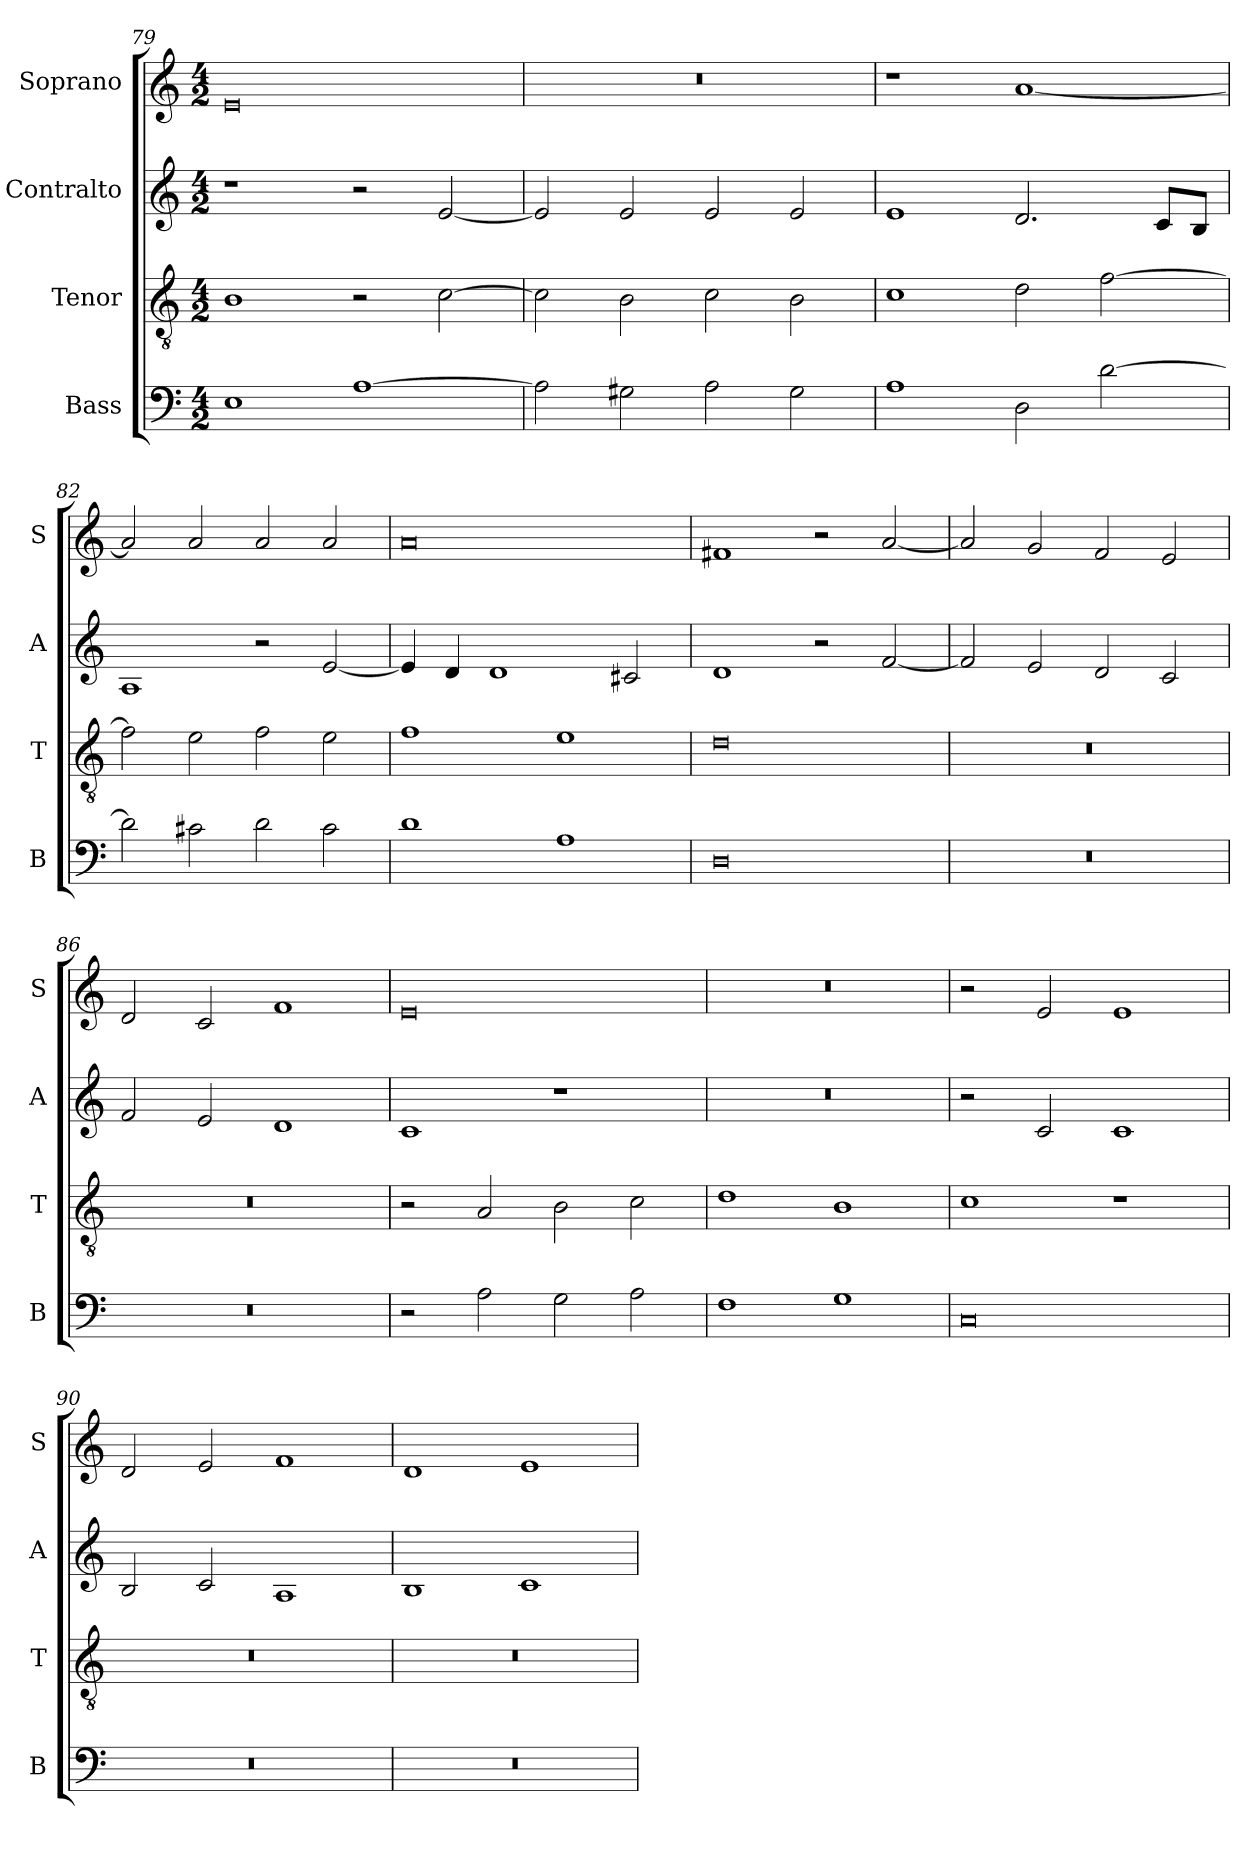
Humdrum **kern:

**kern	**kern	**kern	**kern
*part4	*part3	*part2	*part1
*staff4	*staff3	*staff2	*staff1
*I"Bass	*I"Tenor	*I"Contralto	*I"Soprano
*I'B	*I'T	*I'A	*I'S
*clefF4	*clefGv2	*clefG2	*clefG2
*k[]	*k[]	*k[]	*k[]
*G:mix	*G:mix	*G:mix	*G:mix
*M4/2	*M4/2	*M4/2	*M4/2
=79	=79	=79	=79
1E	1B	1r	0e
[1A	2r	2r	.
.	[2c	[2e	.
=80	=80	=80	=80
2A]	2c]	2e]	0r
2G#X	2B	2e	.
2A	2c	2e	.
2G#	2B	2e	.
=81	=81	=81	=81
1A	1c	1e	1r
2D	2d	2.d	[1a
[2d	[2f	.	.
.	.	8c/L	.
.	.	8B/J	.
=82	=82	=82	=82
2d]	2f]	1A	2a]
2c#X	2e	.	2a
2d	2f	2r	2a
2c#	2e	[2e	2a
=83	=83	=83	=83
1d	1f	4e]	0a
.	.	4d	.
.	.	1d	.
1A	1e	.	.
.	.	2c#X	.
=84	=84	=84	=84
0D	0d	1d	1f#X
.	.	2r	2r
.	.	[2f	[2a
=85	=85	=85	=85
0r	0r	2f]	2a]
.	.	2e	2g
.	.	2d	2f
.	.	2c	2e
=86	=86	=86	=86
0r	0r	2f	2d
.	.	2e	2c
.	.	1d	1f
=87	=87	=87	=87
2r	2r	1c	0e
2A	2A	.	.
2G	2B	1r	.
2A	2c	.	.
=88	=88	=88	=88
1F	1d	0r	0r
1G	1B	.	.
=89	=89	=89	=89
0C	1c	2r	2r
.	.	2c	2e
.	1r	1c	1e
=90	=90	=90	=90
0r	0r	2B	2d
.	.	2c	2e
.	.	1A	1f
=91	=91	=91	=91
0r	0r	1B	1d
.	.	1c	1e
=	=	=	=
*-	*-	*-	*-
